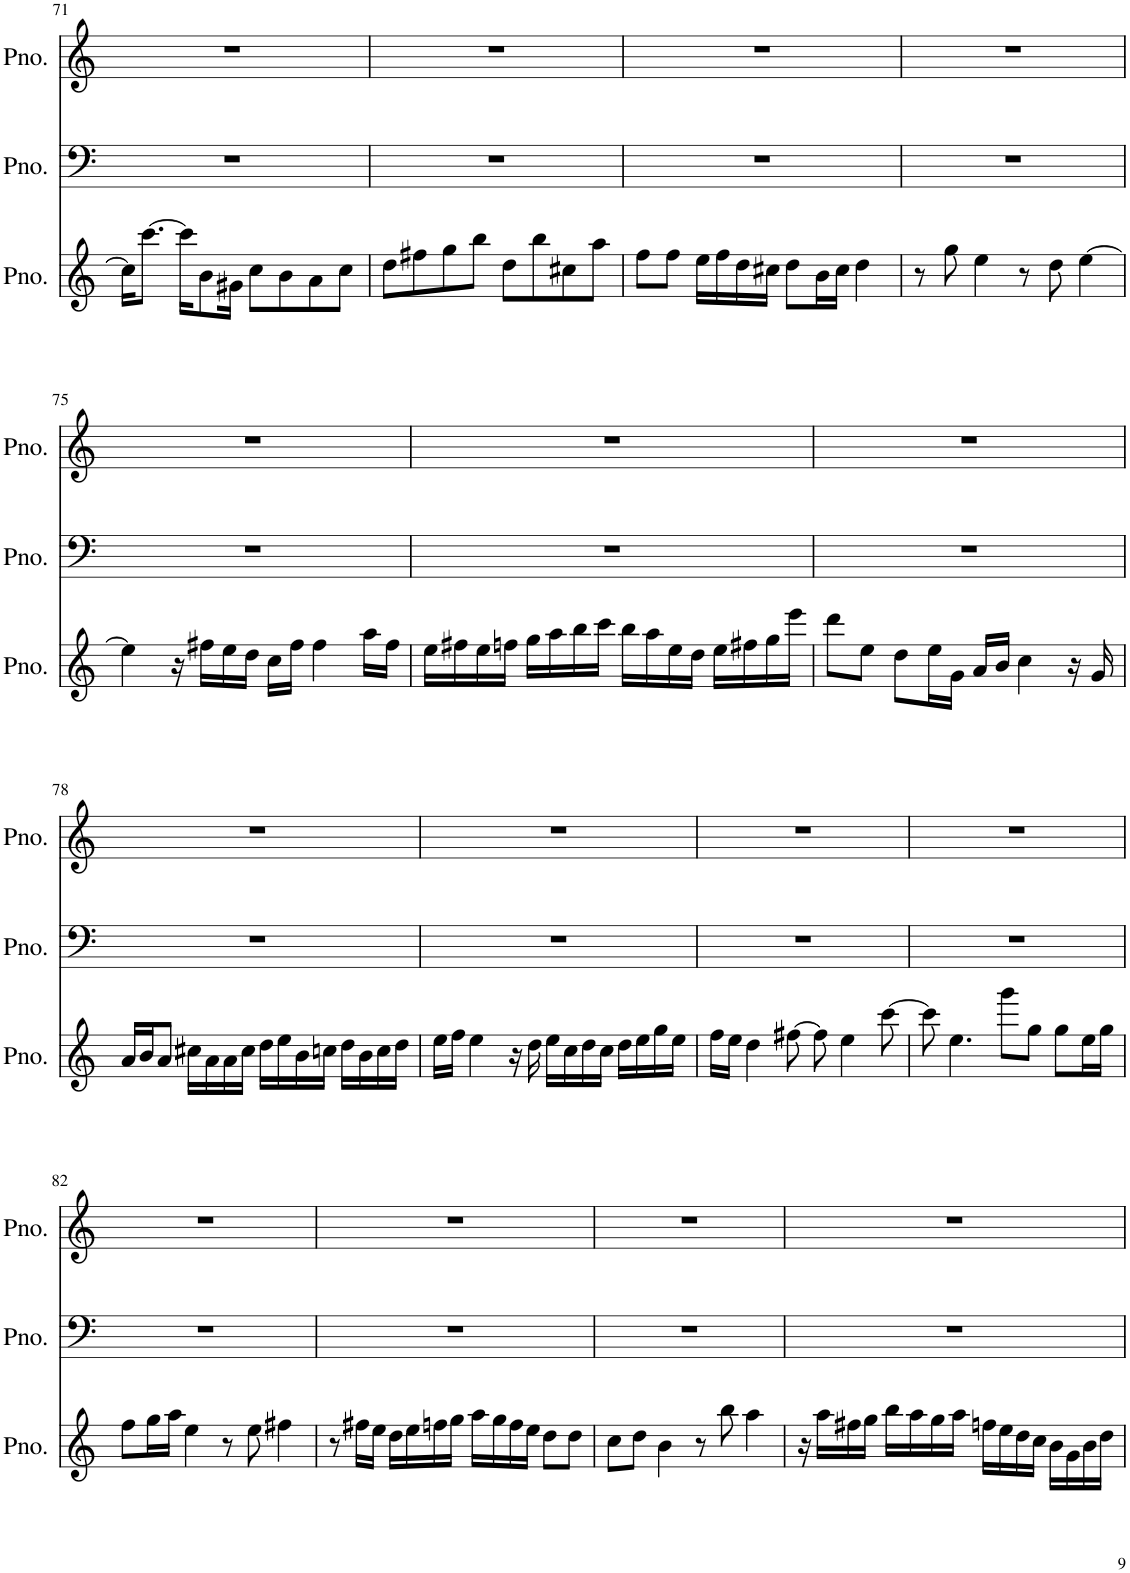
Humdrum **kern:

**kern	**kern	**kern
*part3	*part2	*part1
*staff3	*staff2	*staff1
*I"Piano	*I"Piano	*I"Piano
*I'Pno.	*I'Pno.	*I'Pno.
!!LO:PB:g=z
*clefG2	*clefF4	*clefG2
*k[]	*k[]	*k[]
*M4/4	*M4/4	*M4/4
=71	=71	=71
16cc\KL]	1r	1r
[8.ccc\J	.	.
16ccc\KL]	.	.
8b\	.	.
16g#X\Jk	.	.
8cc\L	.	.
8b\	.	.
8a\	.	.
8cc\J	.	.
=72	=72	=72
8dd\L	1r	1r
8ff#X\	.	.
8gg\	.	.
8bb\J	.	.
8dd\L	.	.
8bb\	.	.
8cc#X\	.	.
8aa\J	.	.
=73	=73	=73
8ff\L	1r	1r
8ff\J	.	.
16ee\LL	.	.
16ff\	.	.
16dd\	.	.
16cc#X\JJ	.	.
8dd\L	.	.
16b\L	.	.
16cc#\JJ	.	.
4dd\	.	.
=74	=74	=74
8r	1r	1r
8gg\	.	.
4ee\	.	.
8r	.	.
8dd\	.	.
[4ee\	.	.
!!LO:LB:g=z
=75	=75	=75
4ee\]	1r	1r
16r	.	.
16ff#X\LL	.	.
16ee\	.	.
16dd\JJ	.	.
16cc\LL	.	.
16ff#\JJ	.	.
4ff#\	.	.
16aa\LL	.	.
16ff#\JJ	.	.
=76	=76	=76
16ee\LL	1r	1r
16ff#X\	.	.
16ee\	.	.
16ffn\JJ	.	.
16gg\LL	.	.
16aa\	.	.
16bb\	.	.
16ccc\JJ	.	.
16bb\LL	.	.
16aa\	.	.
16ee\	.	.
16dd\JJ	.	.
16ee\LL	.	.
16ff#X\	.	.
16gg\	.	.
16eee\JJ	.	.
=77	=77	=77
8ddd\L	1r	1r
8ee\J	.	.
8dd\L	.	.
16ee\L	.	.
16g\JJ	.	.
16a/LL	.	.
16b/JJ	.	.
4cc\	.	.
16r	.	.
16g/	.	.
!!LO:LB:g=z
=78	=78	=78
16a/LL	1r	1r
16b/J	.	.
8a/J	.	.
16cc#X\LL	.	.
16a\	.	.
16a\	.	.
16cc#\JJ	.	.
16dd\LL	.	.
16ee\	.	.
16b\	.	.
16ccn\JJ	.	.
16dd\LL	.	.
16b\	.	.
16cc\	.	.
16dd\JJ	.	.
=79	=79	=79
16ee\LL	1r	1r
16ff\JJ	.	.
4ee\	.	.
16r	.	.
16dd\	.	.
16ee\LL	.	.
16cc\	.	.
16dd\	.	.
16cc\JJ	.	.
16dd\LL	.	.
16ee\	.	.
16gg\	.	.
16ee\JJ	.	.
=80	=80	=80
16ff\LL	1r	1r
16ee\JJ	.	.
4dd\	.	.
[8ff#X\	.	.
8ff#\]	.	.
4ee\	.	.
[8ccc\	.	.
=81	=81	=81
8ccc\]	1r	1r
4.ee\	.	.
8ggg\L	.	.
8gg\J	.	.
8gg\L	.	.
16ee\L	.	.
16gg\JJ	.	.
!!LO:LB:g=z
=82	=82	=82
8ff\L	1r	1r
16gg\L	.	.
16aa\JJ	.	.
4ee\	.	.
8r	.	.
8ee\	.	.
4ff#X\	.	.
=83	=83	=83
8r	1r	1r
16ff#X\LL	.	.
16ee\JJ	.	.
16dd\LL	.	.
16ee\	.	.
16ffn\	.	.
16gg\JJ	.	.
16aa\LL	.	.
16gg\	.	.
16ff\	.	.
16ee\JJ	.	.
8dd\L	.	.
8dd\J	.	.
=84	=84	=84
8cc\L	1r	1r
8dd\J	.	.
4b\	.	.
8r	.	.
8bb\	.	.
4aa\	.	.
=85	=85	=85
16r	1r	1r
16aa\LL	.	.
16ff#X\	.	.
16gg\JJ	.	.
16bb\LL	.	.
16aa\	.	.
16gg\	.	.
16aa\JJ	.	.
16ffn\LL	.	.
16ee\	.	.
16dd\	.	.
16cc\JJ	.	.
16b\LL	.	.
16g\	.	.
16b\	.	.
16dd\JJ	.	.
=	=	=
*-	*-	*-
